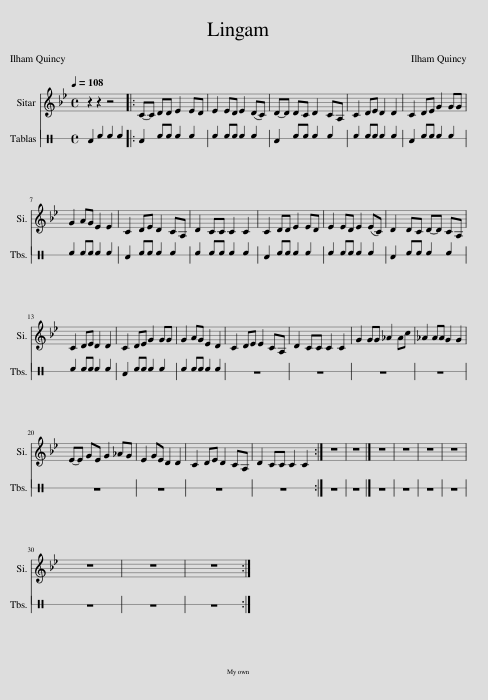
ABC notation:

X:1
%%score 1 2
L:1/8
Q:1/4=108
M:4/4
I:linebreak $
K:Bb
V:1 treble
V:2 perc stafflines=1
K:none
V:1
 z2 z2 z4 |: C-C DD E2 ED | E2 ED E2 (DC) | D-D DC D2 CA, | C2 DE D2 D2 | %5
 C2 DE G2 GG |$ G2 AG E2 E2 | C2 DE D2 CA, | D2 CC C2 C2 | C2 DD E2 ED | %10
 E2 ED E2 (EC) | D2 DC D-D CA, |$ C2 DE D2 D2 | C2 DE G2 GG | G2 AG E2 D2 | %15
 C2 DE E2 CA, | D2 CC C2 C2 | G2 GG _A2 Ac | _A2 AA G2 G2 |$ E-E GE G2 _AG | %20
 E2 GE D2 D2 | C2 DE D2 CA, | D2 CC C2 C2 :| z8 | z8 |] %25
 z8 | z8 | z8 | z8 |$ z8 | %30
 z8 | z8 :| %32
V:2
[K:C] D2 F2 F2 F2 |: D2 FF F2 F2 | F2 FF F2 F2 | D2 FF F2 F2 | F2 FF F2 F2 | %5
 D2 FF F2 F2 |$ F2 FF F2 F2 | D2 FF F2 F2 | F2 FF F2 F2 | D2 FF F2 F2 | %10
 F2 FF F2 F2 | D2 FF F2 F2 |$ F2 FF F2 F2 | D2 FF F2 F2 | F2 FF F2 F2 | %15
 z8 | z8 | z8 | z8 |$ z8 | %20
 z8 | z8 | z8 :| z8 | z8 |] %25
 z8 | z8 | z8 | z8 |$ z8 | %30
 z8 | z8 :| %32
